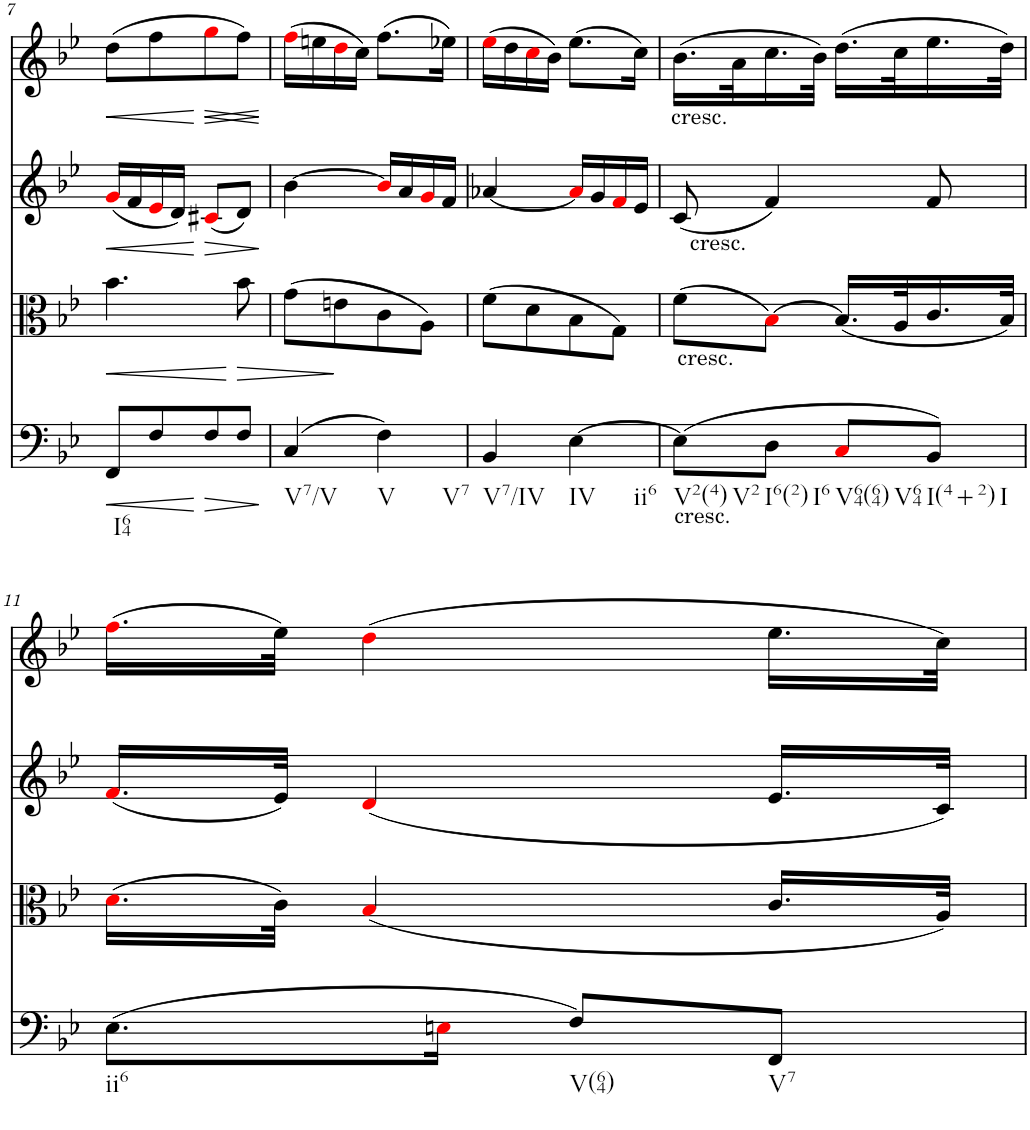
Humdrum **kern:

**kern	**dynam	**kern	**dynam	**kern	**dynam	**kern	**dynam
*part4	*part4	*part3	*part3	*part2	*part2	*part1	*part1
*staff4	*staff4	*staff3	*staff3	*staff2	*staff2	*staff1	*staff1
*I"Violoncello	*	*I"Viola	*	*I"Violin II	*	*I"Violin I	*
!!LO:PB:g=z
*clefF4	*	*clefC3	*	*clefG2	*	*clefG2	*
*k[b-e-]	*	*k[b-e-]	*	*k[b-e-]	*	*k[b-e-]	*
*M2/4	*	*M2/4	*	*M2/4	*	*M2/4	*
=7	=7	=7	=7	=7	=7	=7	=7
!LO:TX:b:t=I64	!	!	!	!	!	!	!
!	!LO:HP:b	!	!LO:HP:b	!	!LO:HP:b	!	!LO:HP:b
8FF/L	<	4.b-\	<	(16gi/LL	<	(8dd\L	<
.	.	.	.	16f/	.	.	.
8F/	.	.	.	16e-i/	.	8ff\	.
.	.	.	.	16d/JJ)	.	.	.
!	!LO:HP:n=1:b	!	!	!	!LO:HP:n=1:b	!	!LO:HP:n=1:b
8F/	[ >	.	.	(8c#Xi/L	[ >	8ggi\	[ <
!	!	!	!LO:HP:n=1:b	!	!	!	!LO:HP:b
8F/J	.	8b-\	[ >	8d/J)	.	8ff\J)	>
.	]	.	]	.	]	.	[ ]
=8	=8	=8	=8	=8	=8	=8	=8
!LO:TX:b:t=V7/V	!	!	!	!	!	!	!
(4C/	.	(8g\L	.	[4b-\	.	(16ffi\LL	.
.	.	.	.	.	.	16een\	.
.	.	8en\	.	.	.	16ddi\	.
.	.	.	.	.	.	16cc\JJ)	.
!LO:TX:b:t=V	!	!	!	!	!	!	!
!LO:TX:b:t=V7	!	!	!	!	!	!	!
4F\)	.	8c\	.	16b-i/LL]	.	(8.ff\L	.
.	.	.	.	16a/	.	.	.
.	.	8A\J)	.	16gi/	.	.	.
.	.	.	.	16f/JJ	.	16ee-X\Jk)	.
=9	=9	=9	=9	=9	=9	=9	=9
!LO:TX:b:t=V7/IV	!	!	!	!	!	!	!
4BB-/	.	(8f\L	.	[4a-X/	.	(16ee-i\LL	.
.	.	.	.	.	.	16dd\	.
.	.	8d\	.	.	.	16cci\	.
.	.	.	.	.	.	16b-\JJ)	.
!LO:TX:b:t=IV	!	!	!	!	!	!	!
!LO:TX:b:t=ii6	!	!	!	!	!	!	!
[4E-\	.	8B-\	.	16a-i/LL]	.	(8.ee-\L	.
.	.	.	.	16g/	.	.	.
.	.	8G\J)	.	16fi/	.	.	.
.	.	.	.	16e-/JJ	.	16cc\Jk)	.
=10	=10	=10	=10	=10	=10	=10	=10
!	!	!	!	!	!	!LO:TX:b:t=cresc.	!
!	!	!LO:TX:a:t=cresc.	!	!	!	!	!
!LO:TX:b:t=cresc.	!	!	!	!	!	!	!
!LO:TX:a:t=cresc.	!	!	!	!	!	!	!
!LO:TX:b:t=V2(4)	!	!	!	!	!	!	!
!LO:TX:b:t=V2	!	!	!	!	!	!	!
(8E-\L]	.	(8f\L	.	(8c/	.	(16.b-\LL	.
.	.	.	.	.	.	32a\K	.
!LO:TX:b:t=I6(2)	!	!	!	!	!	!	!
!LO:TX:b:t=I6	!	!	!	!	!	!	!
8D\J	.	[8B-i\J)	.	4f/)	.	16.cc\	.
.	.	.	.	.	.	32b-\JJk)	.
!LO:TX:b:t=V64(64)	!	!	!	!	!	!	!
!LO:TX:b:t=V64	!	!	!	!	!	!	!
8Ci/L	.	(16.B-/LL]	.	.	.	(16.dd\LL	.
.	.	32A/K	.	.	.	32cc\K	.
!LO:TX:b:t=I(4+2)	!	!	!	!	!	!	!
!LO:TX:b:t=I	!	!	!	!	!	!	!
8BB-/J)	.	16.c/	.	8f/	.	16.ee-\	.
.	.	32B-/JJk)	.	.	.	32dd\JJk)	.
!!LO:LB:g=z
=11	=11	=11	=11	=11	=11	=11	=11
!LO:TX:b:t=ii6	!	!	!	!	!	!	!
(8.E-\L	.	(16.di\LL	.	(16.fi/LL	.	(16.ffi\LL	.
.	.	32c\JJk)	.	32e-/JJk)	.	32ee-\JJk)	.
.	.	(4B-i/	.	(4di/	.	(4ddi\	.
16Eni\Jk	.	.	.	.	.	.	.
!LO:TX:b:t=V(64)	!	!	!	!	!	!	!
8F/L)	.	.	.	.	.	.	.
!LO:TX:b:t=V7	!	!	!	!	!	!	!
8FF/J	.	16.c/LL	.	16.e-/LL	.	16.ee-\LL	.
.	.	32A/JJk)	.	32c/JJk)	.	32cc\JJk)	.
=	=	=	=	=	=	=	=
*-	*-	*-	*-	*-	*-	*-	*-
